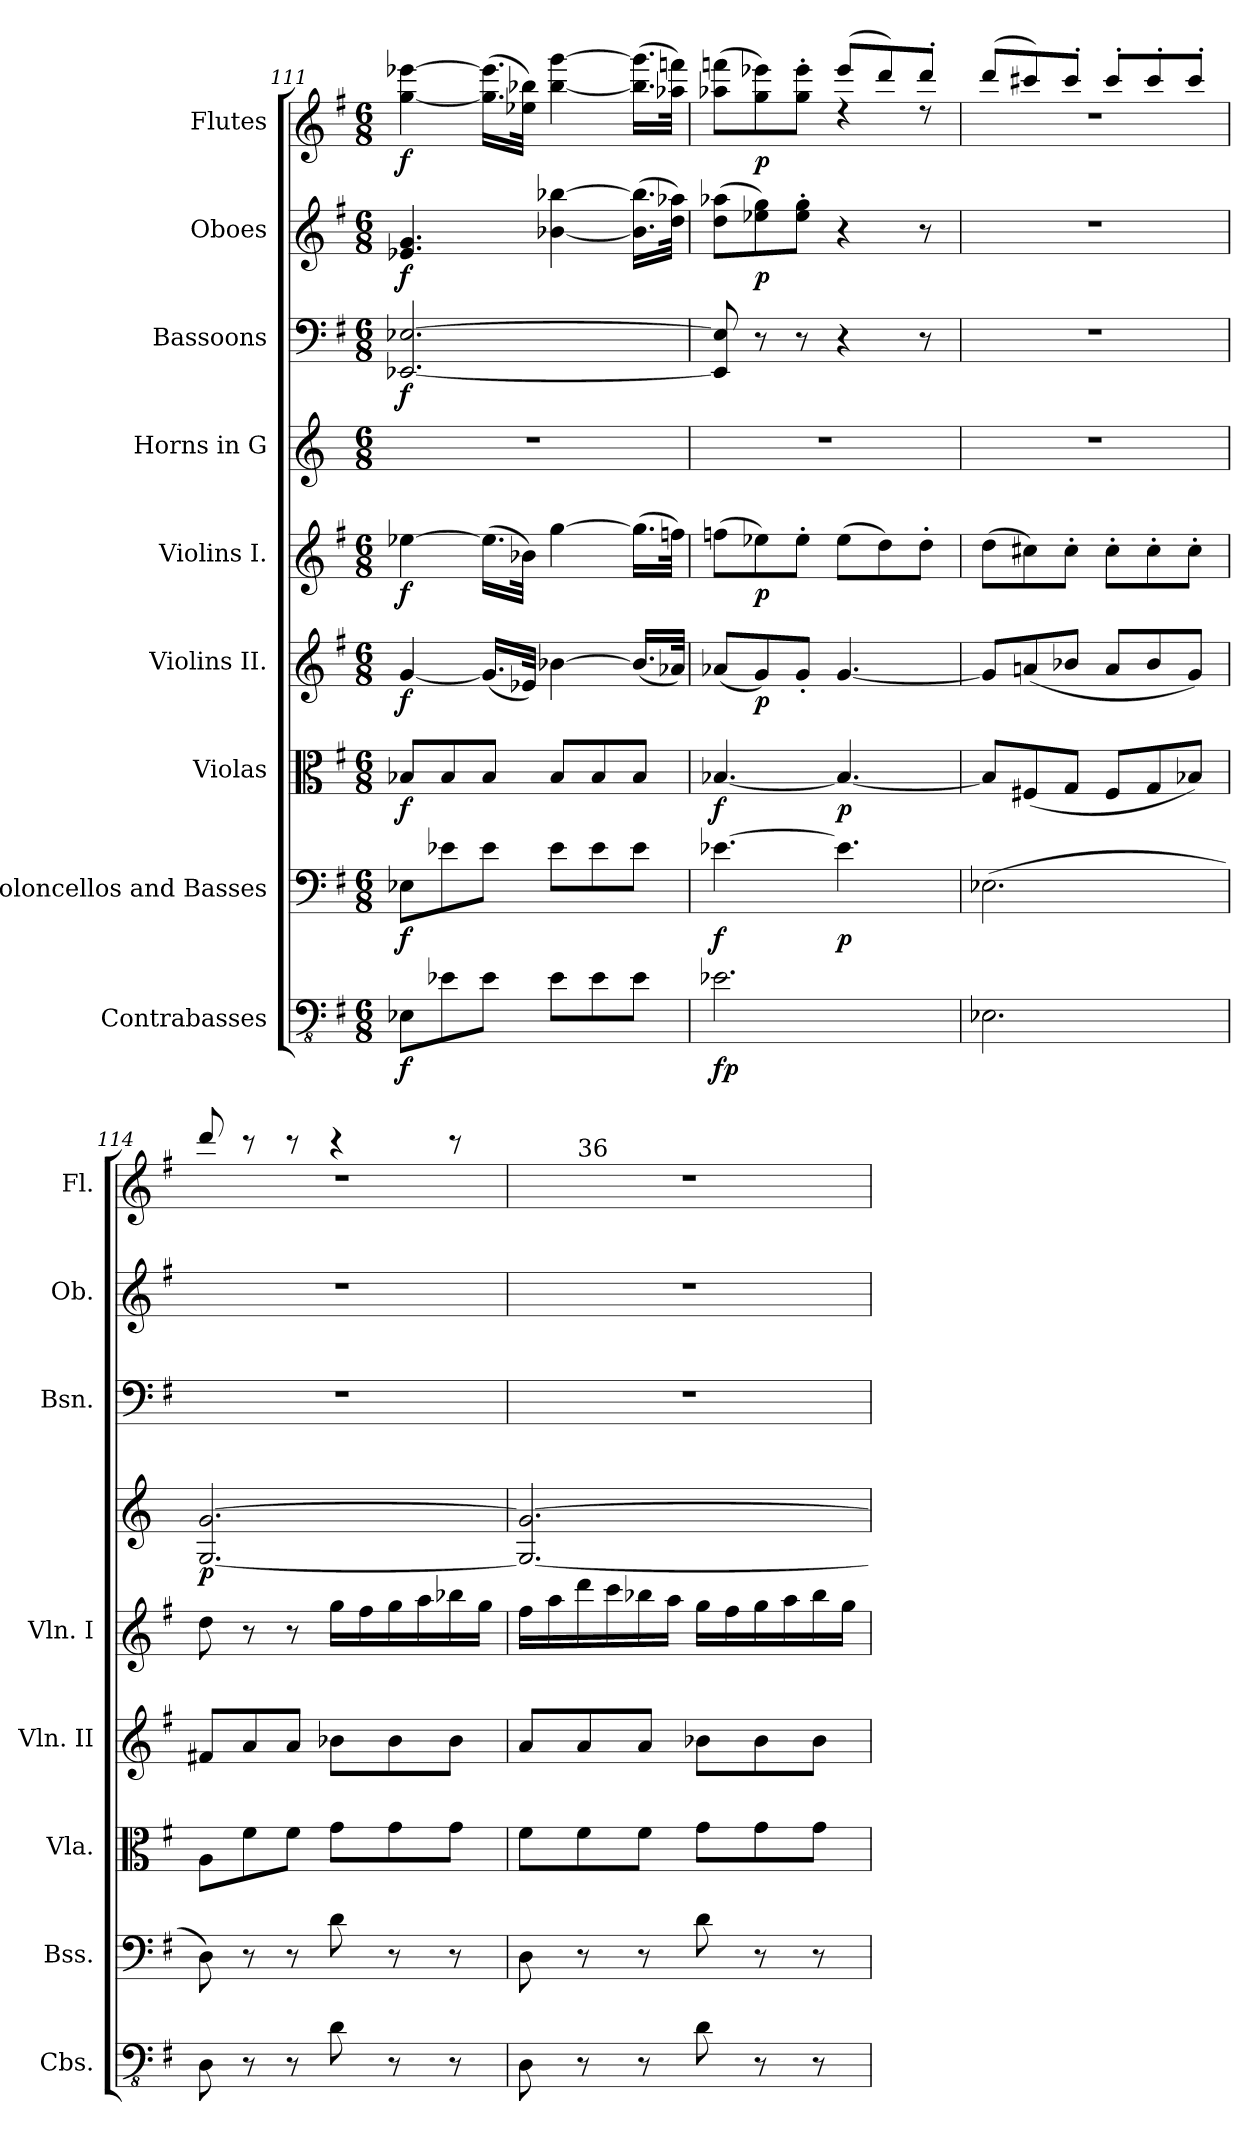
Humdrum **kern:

**kern	**dynam	**kern	**dynam	**kern	**dynam	**kern	**dynam	**kern	**dynam	**kern	**dynam	**kern	**dynam	**kern	**dynam	**kern	**dynam
*part9	*part9	*part8	*part8	*part7	*part7	*part6	*part6	*part5	*part5	*part4	*part4	*part3	*part3	*part2	*part2	*part1	*part1
*staff9	*staff9	*staff8	*staff8	*staff7	*staff7	*staff6	*staff6	*staff5	*staff5	*staff4	*staff4	*staff3	*staff3	*staff2	*staff2	*staff1	*staff1
*I"Contrabasses	*	*I"Violoncellos and Basses	*	*I"Violas	*	*I"Violins II.	*	*I"Violins I.	*	*I"Horns in G	*	*I"Bassoons	*	*I"Oboes	*	*I"Flutes	*
*I'Cbs.	*	*I'Bss.	*	*I'Vla.	*	*I'Vln. II	*	*I'Vln. I	*	*	*	*I'Bsn.	*	*I'Ob.	*	*I'Fl.	*
*clefFv4	*	*clefF4	*	*clefC3	*	*clefG2	*	*clefG2	*	*clefG2	*	*clefF4	*	*clefG2	*	*clefG2	*
*	*	*	*	*	*	*	*	*	*	*ITrd3c5	*	*	*	*	*	*	*
*k[f#]	*	*k[f#]	*	*k[f#]	*	*k[f#]	*	*k[f#]	*	*k[f#]	*	*k[f#]	*	*k[f#]	*	*k[f#]	*
*M6/8	*	*M6/8	*	*M6/8	*	*M6/8	*	*M6/8	*	*M6/8	*	*M6/8	*	*M6/8	*	*M6/8	*
=111	=111	=111	=111	=111	=111	=111	=111	=111	=111	=111	=111	=111	=111	=111	=111	=111	=111
!	!LO:DY:b	!	!LO:DY:b	!	!LO:DY:b	!	!LO:DY:b	!	!LO:DY:b	!	!	!	!LO:DY:b	!	!LO:DY:b	!	!LO:DY:b
8EE-X\L	f	8E-X\L	f	8B-X/L	f	[4g/	f	[4ee-X\	f	2.r	.	[2.EE-X/ [2.E-X/	f	4.e-X/ 4.g/	f	[4gg\ [4eee-X\	f
8E-X\	.	8e-X\	.	8B-/	.	.	.	.	.	.	.	.	.	.	.	.	.
8E-\J	.	8e-\J	.	8B-/J	.	(<16.g/LL]	.	(>16.ee-\LL]	.	.	.	.	.	.	.	(>16.gg\] 16.eee-\]LL	.
.	.	.	.	.	.	32e-X/JJk)	.	32b-X\JJk)	.	.	.	.	.	.	.	32ee-X\ 32bb-X\JJk)	.
8E-\L	.	8e-\L	.	8B-/L	.	[4b-X\	.	[4gg\	.	.	.	.	.	[4b-X\ [4bb-X\	.	[4bb-\ [4ggg\	.
8E-\	.	8e-\	.	8B-/	.	.	.	.	.	.	.	.	.	.	.	.	.
8E-\J	.	8e-\J	.	8B-/J	.	(<16.b-/LL]	.	(>16.gg\LL]	.	.	.	.	.	(>16.b-\] 16.bb-\]LL	.	(>16.bb-\] 16.ggg\]LL	.
.	.	.	.	.	.	32a-X/JJk)	.	32ffn\JJk)	.	.	.	.	.	32dd\ 32aa-X\JJk)	.	32aa-X\ 32fffn\JJk)	.
=112	=112	=112	=112	=112	=112	=112	=112	=112	=112	=112	=112	=112	=112	=112	=112	=112	=112
*	*	*	*	*	*	*	*	*	*	*	*	*	*	*	*	*^	*
!	!LO:DY:b	!	!LO:DY:b	!	!LO:DY:b	!	!	!	!	!	!	!	!	!	!	!	!	!
2.E-X\	fp	[4.e-X\	f	[4.B-X/	f	(<8a-X/L	.	(>8ffn\L	.	2.r	.	8EE-/] 8E-/]	.	(>8dd\ 8aa-X\L	.	(>8aa-X\ 8fffn\L	4.ryy	.
!	!	!	!	!	!	!	!LO:DY:b	!	!LO:DY:b	!	!	!	!	!	!LO:DY:b	!	!	!LO:DY:b
.	.	.	.	.	.	8g/)	p	8ee-X\)	p	.	.	8r	.	8ee-X\ 8gg\)	p	8gg\ 8eee-X\)	.	p
.	.	.	.	.	.	8g'/J	.	8ee-'\J	.	.	.	8r	.	8ee-\' 8gg\'J	.	8gg\' 8eee-\'J	.	.
!	!	!	!LO:DY:b	!	!LO:DY:b	!	!	!	!	!	!	!	!	!	!	!	!	!
.	.	4.e-\]	p	4.B-/_	p	[4.g/	.	(>8ee-\L	.	.	.	4r	.	4r	.	(>8eee-/L	4rdd	.
.	.	.	.	.	.	.	.	8dd\)	.	.	.	.	.	.	.	8ddd/)	.	.
.	.	.	.	.	.	.	.	8dd'\J	.	.	.	8r	.	8r	.	8ddd'/J	8rdd	.
=113	=113	=113	=113	=113	=113	=113	=113	=113	=113	=113	=113	=113	=113	=113	=113	=113	=113	=113
2.EE-X\	.	(>2.E-X\	.	8B-/L]	.	8g/L]	.	(>8dd\L	.	2.r	.	2.r	.	2.r	.	(>8ddd/L	2.rdd	.
.	.	.	.	(<8F#X/	.	(<8an/	.	8cc#X\)	.	.	.	.	.	.	.	8ccc#X/)	.	.
.	.	.	.	8G/J	.	8b-X/J	.	8cc#'\J	.	.	.	.	.	.	.	8ccc#'/J	.	.
.	.	.	.	8F#/L	.	8a/L	.	8cc#'\L	.	.	.	.	.	.	.	8ccc#'/L	.	.
.	.	.	.	8G/	.	8b-/	.	8cc#'\	.	.	.	.	.	.	.	8ccc#'/	.	.
.	.	.	.	8B-X/J)	.	8g/J)	.	8cc#'\J	.	.	.	.	.	.	.	8ccc#'/J	.	.
!!LO:PB:g=z	!!
=114	=114	=114	=114	=114	=114	=114	=114	=114	=114	=114	=114	=114	=114	=114	=114	=114	=114	=114
!	!	!	!	!	!	!	!	!	!	!	!LO:DY:b	!	!	!	!	!	!	!
8DD\	.	8D\)	.	8A\L	.	8f#X/L	.	8dd\	.	[2.D/ [2.d/	p	2.r	.	2.r	.	8ddd/	2.rdd	.
8r	.	8r	.	8f#\	.	8a/	.	8r	.	.	.	.	.	.	.	8r	.	.
8r	.	8r	.	8f#\J	.	8a/J	.	8r	.	.	.	.	.	.	.	8r	.	.
8D\	.	8d\	.	8g\L	.	8b-X\L	.	16gg\LL	.	.	.	.	.	.	.	4r	.	.
.	.	.	.	.	.	.	.	16ff#\	.	.	.	.	.	.	.	.	.	.
8r	.	8r	.	8g\	.	8b-\	.	16gg\	.	.	.	.	.	.	.	.	.	.
.	.	.	.	.	.	.	.	16aa\	.	.	.	.	.	.	.	.	.	.
8r	.	8r	.	8g\J	.	8b-\J	.	16bb-X\	.	.	.	.	.	.	.	8r	.	.
.	.	.	.	.	.	.	.	16gg\JJ	.	.	.	.	.	.	.	.	.	.
=115	=115	=115	=115	=115	=115	=115	=115	=115	=115	=115	=115	=115	=115	=115	=115	=115	=115	=115
8DD\	.	8D\	.	8f#\L	.	8a/L	.	16ff#\LL	.	2.D/_ 2.d/_	.	2.r	.	2.r	.	2.r	8ryy	.
.	.	.	.	.	.	.	.	16aa\	.	.	.	.	.	.	.	.	.	.
!	!	!	!	!	!	!	!	!	!	!	!	!	!	!	!	!	!LO:TX:a:t=36	!
8r	.	8r	.	8f#\	.	8a/	.	16ddd\	.	.	.	.	.	.	.	.	2ryy	.
.	.	.	.	.	.	.	.	16ccc\	.	.	.	.	.	.	.	.	.	.
8r	.	8r	.	8f#\J	.	8a/J	.	16bb-X\	.	.	.	.	.	.	.	.	.	.
.	.	.	.	.	.	.	.	16aa\JJ	.	.	.	.	.	.	.	.	.	.
8D\	.	8d\	.	8g\L	.	8b-X\L	.	16gg\LL	.	.	.	.	.	.	.	.	.	.
.	.	.	.	.	.	.	.	16ff#\	.	.	.	.	.	.	.	.	.	.
8r	.	8r	.	8g\	.	8b-\	.	16gg\	.	.	.	.	.	.	.	.	.	.
.	.	.	.	.	.	.	.	16aa\	.	.	.	.	.	.	.	.	.	.
8r	.	8r	.	8g\J	.	8b-\J	.	16bb-\	.	.	.	.	.	.	.	.	8ryy	.
.	.	.	.	.	.	.	.	16gg\JJ	.	.	.	.	.	.	.	.	.	.
*	*	*	*	*	*	*	*	*	*	*	*	*	*	*	*	*v	*v	*
=	=	=	=	=	=	=	=	=	=	=	=	=	=	=	=	=	=
*-	*-	*-	*-	*-	*-	*-	*-	*-	*-	*-	*-	*-	*-	*-	*-	*-	*-
